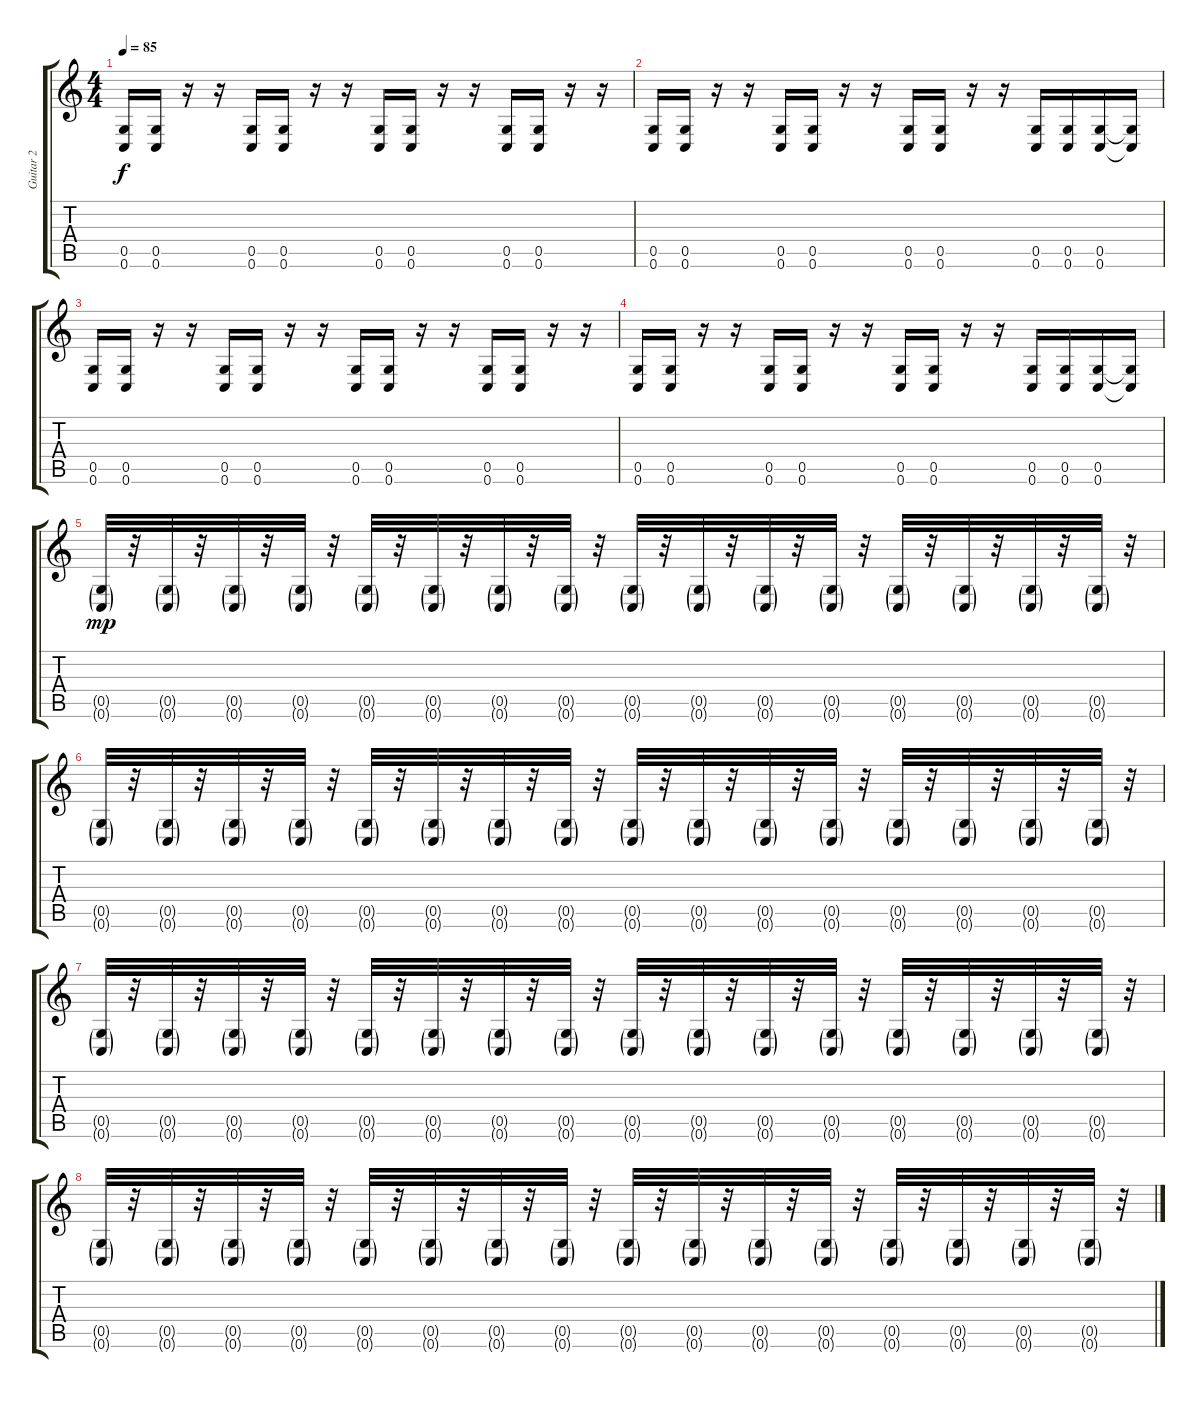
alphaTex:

\track ("Guitar 2" "Guitar 2") {instrument distortionguitar}
\staff {score tabs}
\tuning (E4 C4 G3 C3 G2 C2) {hide}
\ts (4 4)
\tempo 85
\clef g2
\ks c
(0.5 0.6).16{dy f} (0.5 0.6).16 r.16 r.16 (0.5 0.6).16 (0.5 0.6).16 r.16 r.16 (0.5 0.6).16 (0.5 0.6).16 r.16 r.16 (0.5 0.6).16 (0.5 0.6).16 r.16 r.16 |
(0.5 0.6).16 (0.5 0.6).16 r.16 r.16 (0.5 0.6).16 (0.5 0.6).16 r.16 r.16 (0.5 0.6).16 (0.5 0.6).16 r.16 r.16 (0.5 0.6).16 (0.5 0.6).16 (0.5 0.6).16 (0.5{t} 0.6{t}).16 |
(0.5 0.6).16 (0.5 0.6).16 r.16 r.16 (0.5 0.6).16 (0.5 0.6).16 r.16 r.16 (0.5 0.6).16 (0.5 0.6).16 r.16 r.16 (0.5 0.6).16 (0.5 0.6).16 r.16 r.16 |
(0.5 0.6).16 (0.5 0.6).16 r.16 r.16 (0.5 0.6).16 (0.5 0.6).16 r.16 r.16 (0.5 0.6).16 (0.5 0.6).16 r.16 r.16 (0.5 0.6).16 (0.5 0.6).16 (0.5 0.6).16 (0.5{t} 0.6{t}).16 |
(0.5{g} 0.6{g}).32{dy mp} r.32 (0.5{g} 0.6{g}).32 r.32 (0.5{g} 0.6{g}).32 r.32 (0.5{g} 0.6{g}).32 r.32 (0.5{g} 0.6{g}).32 r.32 (0.5{g} 0.6{g}).32 r.32 (0.5{g} 0.6{g}).32 r.32 (0.5{g} 0.6{g}).32 r.32 (0.5{g} 0.6{g}).32 r.32 (0.5{g} 0.6{g}).32 r.32 (0.5{g} 0.6{g}).32 r.32 (0.5{g} 0.6{g}).32 r.32 (0.5{g} 0.6{g}).32 r.32 (0.5{g} 0.6{g}).32 r.32 (0.5{g} 0.6{g}).32 r.32 (0.5{g} 0.6{g}).32 r.32 |
(0.5{g} 0.6{g}).32 r.32 (0.5{g} 0.6{g}).32 r.32 (0.5{g} 0.6{g}).32 r.32 (0.5{g} 0.6{g}).32 r.32 (0.5{g} 0.6{g}).32 r.32 (0.5{g} 0.6{g}).32 r.32 (0.5{g} 0.6{g}).32 r.32 (0.5{g} 0.6{g}).32 r.32 (0.5{g} 0.6{g}).32 r.32 (0.5{g} 0.6{g}).32 r.32 (0.5{g} 0.6{g}).32 r.32 (0.5{g} 0.6{g}).32 r.32 (0.5{g} 0.6{g}).32 r.32 (0.5{g} 0.6{g}).32 r.32 (0.5{g} 0.6{g}).32 r.32 (0.5{g} 0.6{g}).32 r.32 |
(0.5{g} 0.6{g}).32 r.32 (0.5{g} 0.6{g}).32 r.32 (0.5{g} 0.6{g}).32 r.32 (0.5{g} 0.6{g}).32 r.32 (0.5{g} 0.6{g}).32 r.32 (0.5{g} 0.6{g}).32 r.32 (0.5{g} 0.6{g}).32 r.32 (0.5{g} 0.6{g}).32 r.32 (0.5{g} 0.6{g}).32 r.32 (0.5{g} 0.6{g}).32 r.32 (0.5{g} 0.6{g}).32 r.32 (0.5{g} 0.6{g}).32 r.32 (0.5{g} 0.6{g}).32 r.32 (0.5{g} 0.6{g}).32 r.32 (0.5{g} 0.6{g}).32 r.32 (0.5{g} 0.6{g}).32 r.32 |
(0.5{g} 0.6{g}).32 r.32 (0.5{g} 0.6{g}).32 r.32 (0.5{g} 0.6{g}).32 r.32 (0.5{g} 0.6{g}).32 r.32 (0.5{g} 0.6{g}).32 r.32 (0.5{g} 0.6{g}).32 r.32 (0.5{g} 0.6{g}).32 r.32 (0.5{g} 0.6{g}).32 r.32 (0.5{g} 0.6{g}).32 r.32 (0.5{g} 0.6{g}).32 r.32 (0.5{g} 0.6{g}).32 r.32 (0.5{g} 0.6{g}).32 r.32 (0.5{g} 0.6{g}).32 r.32 (0.5{g} 0.6{g}).32 r.32 (0.5{g} 0.6{g}).32 r.32 (0.5{g} 0.6{g}).32 r.32
